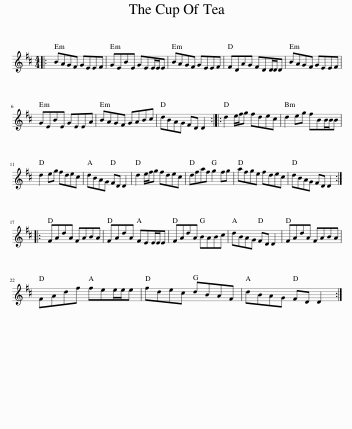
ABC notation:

X:1
L:1/8
M:4/4
I:linebreak $
K:D
V:1 treble
V:1
|: BAGF GEEF | GEBE GEE/E/E | BAGF GEEF | FDAG FDD/D/D | BAGF GEEF |$ %5
 GEBE GEEA | BAGF GABc | dBAG FD D2 :: d2 e/f/g fdec | d2 eg fBB/B/B |$ %10
 d2 eg fdec | dBAG FD D2 | d2 e/f/g fdec | dfaf g2 fg | afge fdec | %15
 dBAG FD D2 ::$ FAdA FABA | FAdA FEE/E/E | FAdA BABc | dBAG FD D2 | %20
 FAdA FABA |$ FAdf fee/e/e | fdec dBAF | dBAG FD D2 :| %24
